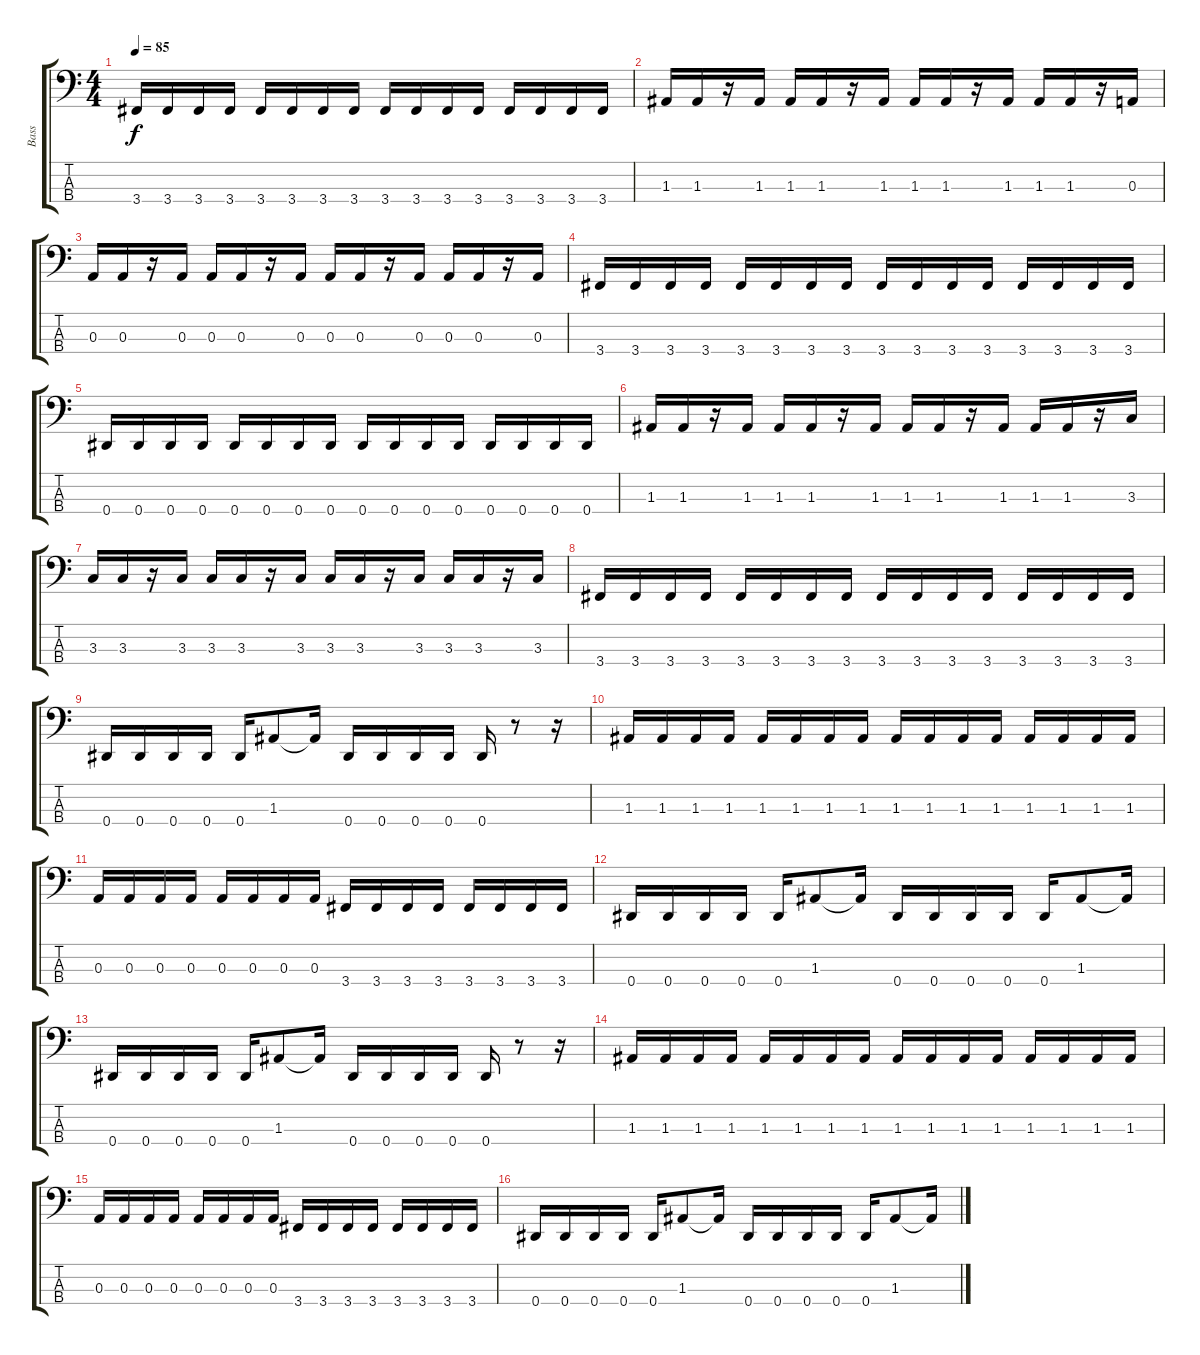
\track ("Bass" "Bass") {instrument electricbasspick}
\staff {score tabs}
\tuning (G2 D2 A1 Eb1) {hide}
\ts (4 4)
\tempo 85
\clef f4
\ks c
3.4.16{dy f} 3.4.16 3.4.16 3.4.16 3.4.16 3.4.16 3.4.16 3.4.16 3.4.16 3.4.16 3.4.16 3.4.16 3.4.16 3.4.16 3.4.16 3.4.16 |
1.3.16 1.3.16 r.16 1.3.16 1.3.16 1.3.16 r.16 1.3.16 1.3.16 1.3.16 r.16 1.3.16 1.3.16 1.3.16 r.16 0.3.16 |
0.3.16 0.3.16 r.16 0.3.16 0.3.16 0.3.16 r.16 0.3.16 0.3.16 0.3.16 r.16 0.3.16 0.3.16 0.3.16 r.16 0.3.16 |
3.4.16 3.4.16 3.4.16 3.4.16 3.4.16 3.4.16 3.4.16 3.4.16 3.4.16 3.4.16 3.4.16 3.4.16 3.4.16 3.4.16 3.4.16 3.4.16 |
0.4.16 0.4.16 0.4.16 0.4.16 0.4.16 0.4.16 0.4.16 0.4.16 0.4.16 0.4.16 0.4.16 0.4.16 0.4.16 0.4.16 0.4.16 0.4.16 |
1.3.16 1.3.16 r.16 1.3.16 1.3.16 1.3.16 r.16 1.3.16 1.3.16 1.3.16 r.16 1.3.16 1.3.16 1.3.16 r.16 3.3.16 |
3.3.16 3.3.16 r.16 3.3.16 3.3.16 3.3.16 r.16 3.3.16 3.3.16 3.3.16 r.16 3.3.16 3.3.16 3.3.16 r.16 3.3.16 |
3.4.16 3.4.16 3.4.16 3.4.16 3.4.16 3.4.16 3.4.16 3.4.16 3.4.16 3.4.16 3.4.16 3.4.16 3.4.16 3.4.16 3.4.16 3.4.16 |
0.4.16 0.4.16 0.4.16 0.4.16 0.4.16 1.3.8 1.3{t}.16 0.4.16 0.4.16 0.4.16 0.4.16 0.4.16 r.8 r.16 |
1.3.16 1.3.16 1.3.16 1.3.16 1.3.16 1.3.16 1.3.16 1.3.16 1.3.16 1.3.16 1.3.16 1.3.16 1.3.16 1.3.16 1.3.16 1.3.16 |
0.3.16 0.3.16 0.3.16 0.3.16 0.3.16 0.3.16 0.3.16 0.3.16 3.4.16 3.4.16 3.4.16 3.4.16 3.4.16 3.4.16 3.4.16 3.4.16 |
0.4.16 0.4.16 0.4.16 0.4.16 0.4.16 1.3.8 1.3{t}.16 0.4.16 0.4.16 0.4.16 0.4.16 0.4.16 1.3.8 1.3{t}.16 |
0.4.16 0.4.16 0.4.16 0.4.16 0.4.16 1.3.8 1.3{t}.16 0.4.16 0.4.16 0.4.16 0.4.16 0.4.16 r.8 r.16 |
1.3.16 1.3.16 1.3.16 1.3.16 1.3.16 1.3.16 1.3.16 1.3.16 1.3.16 1.3.16 1.3.16 1.3.16 1.3.16 1.3.16 1.3.16 1.3.16 |
0.3.16 0.3.16 0.3.16 0.3.16 0.3.16 0.3.16 0.3.16 0.3.16 3.4.16 3.4.16 3.4.16 3.4.16 3.4.16 3.4.16 3.4.16 3.4.16 |
0.4.16 0.4.16 0.4.16 0.4.16 0.4.16 1.3.8 1.3{t}.16 0.4.16 0.4.16 0.4.16 0.4.16 0.4.16 1.3.8 1.3{t}.16
